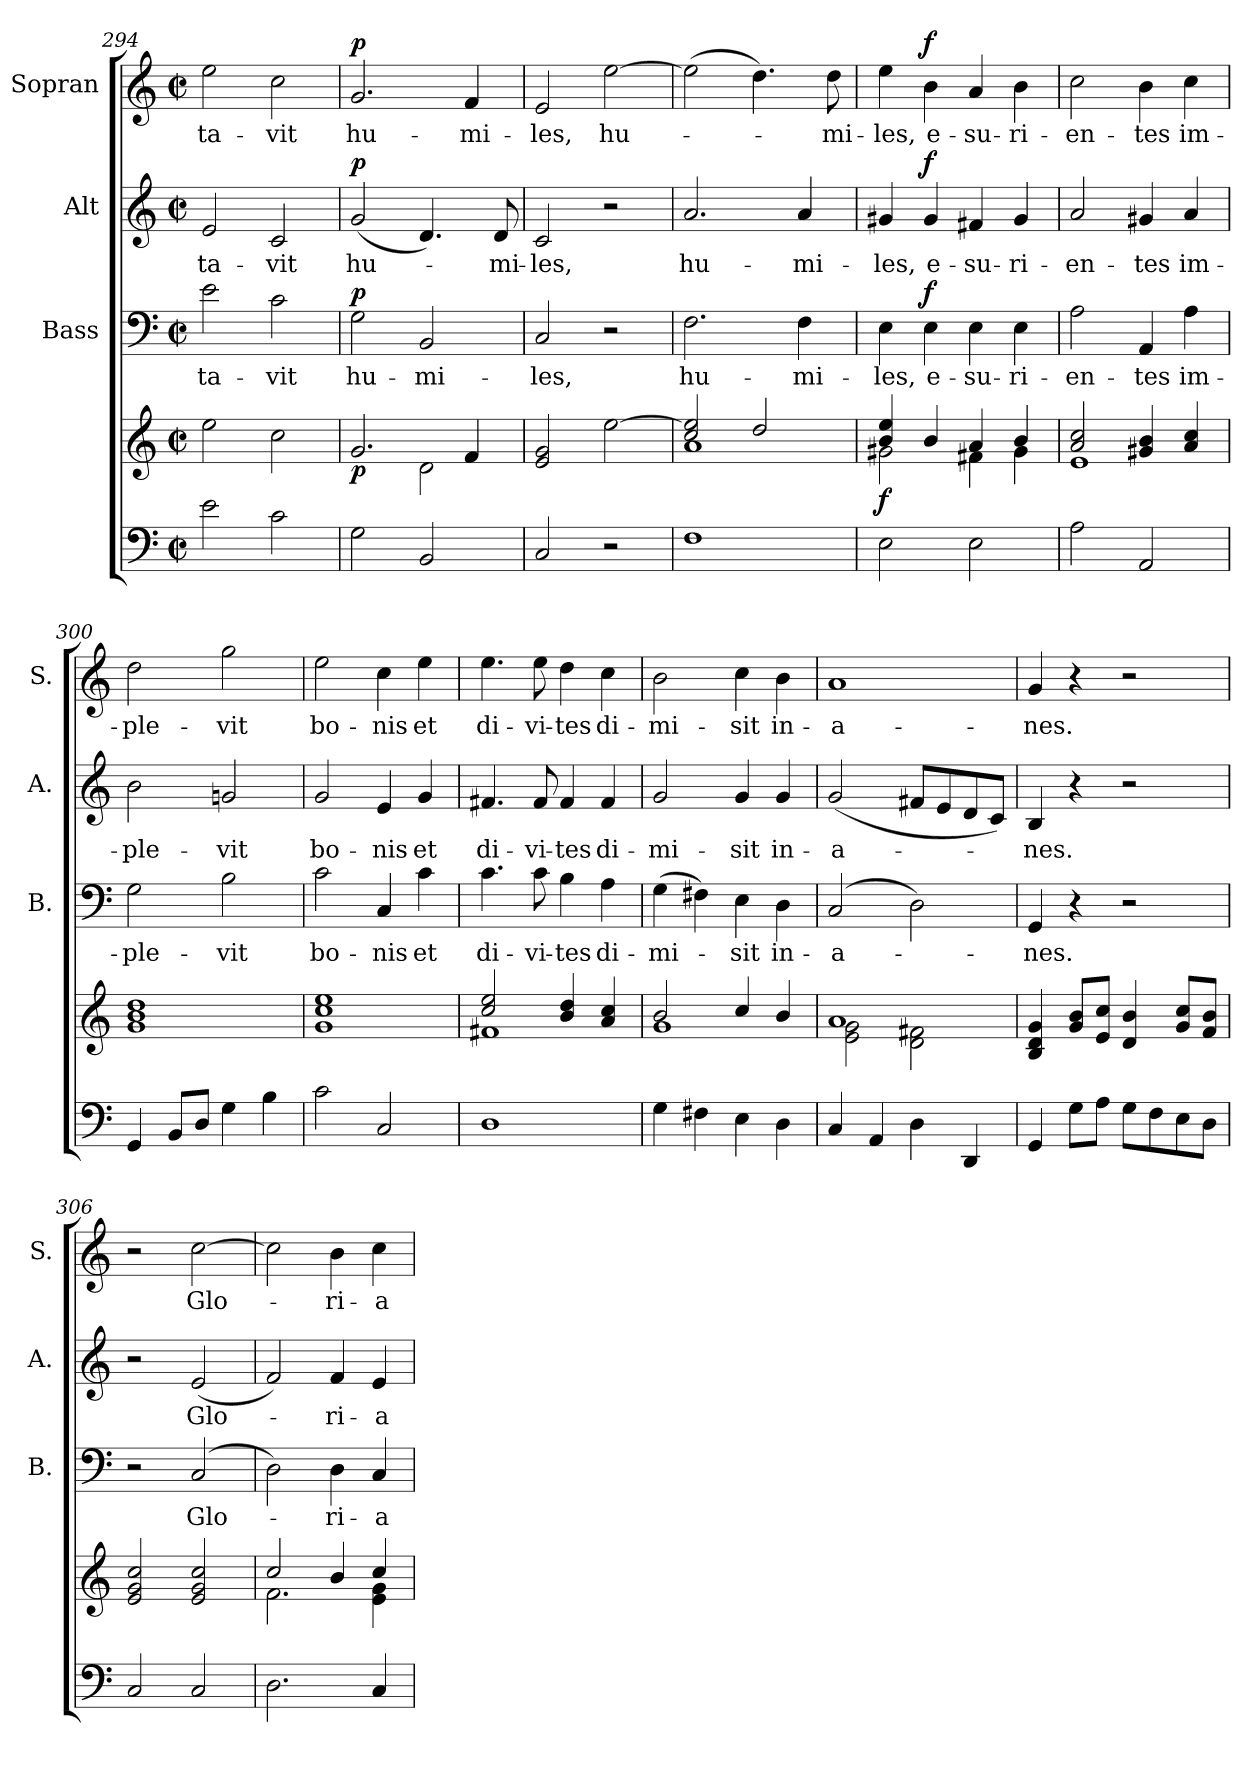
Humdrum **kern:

**kern	**kern	**dynam	**kern	**text	**dynam	**kern	**text	**dynam	**kern	**text	**dynam
*part4	*part4	*part4	*part3	*part3	*part3	*part2	*part2	*part2	*part1	*part1	*part1
*staff5	*staff4	*staff4/5	*staff3	*staff3	*staff3	*staff2	*staff2	*staff2	*staff1	*staff1	*staff1
*	*	*	*I"Bass	*	*	*I"Alt	*	*	*I"Sopran	*	*
*	*	*	*I'B.	*	*	*I'A.	*	*	*I'S.	*	*
*clefF4	*clefG2	*	*clefF4	*	*	*clefG2	*	*	*clefG2	*	*
*k[]	*k[]	*	*k[]	*	*	*k[]	*	*	*k[]	*	*
*C:	*C:	*	*C:	*	*	*C:	*	*	*C:	*	*
*M2/2	*M2/2	*	*M2/2	*	*	*M2/2	*	*	*M2/2	*	*
*met(c|)	*met(c|)	*	*met(c|)	*	*	*met(c|)	*	*	*met(c|)	*	*
=294	=294	=294	=294	=294	=294	=294	=294	=294	=294	=294	=294
!	!	!	!	!LO:LY:b	!	!	!LO:LY:b	!	!	!LO:LY:b	!
2e\	2ee\	.	2e\	-ta-	.	2e/	-ta-	.	2ee\	-ta-	.
!	!	!	!	!LO:LY:b	!	!	!LO:LY:b	!	!	!LO:LY:b	!
2c\	2cc\	.	2c\	-vit	.	2c/	-vit	.	2cc\	-vit	.
!!LO:LB:g=z
=295	=295	=295	=295	=295	=295	=295	=295	=295	=295	=295	=295
*	*^	*	*	*	*	*	*	*	*	*	*
!	!	!	!LO:DY:b	!	!LO:LY:b	!LO:DY:a	!	!LO:LY:b	!LO:DY:a	!	!LO:LY:b	!LO:DY:a
2G\	2.g/	2ryy	p	2G\	hu-	p	(<2g/	hu-	p	2.g/	hu-	p
!	!	!	!	!	!LO:LY:b	!	!	!	!	!	!	!
2BB/	.	2d\	.	2BB/	-mi-	.	4.d/)	.	.	.	.	.
!	!	!	!	!	!	!	!	!	!	!	!LO:LY:b	!
.	4f/	.	.	.	.	.	.	.	.	4f/	-mi-	.
!	!	!	!	!	!	!	!	!LO:LY:b	!	!	!	!
.	.	.	.	.	.	.	8d/	-mi-	.	.	.	.
*	*v	*v	*	*	*	*	*	*	*	*	*	*
=296	=296	=296	=296	=296	=296	=296	=296	=296	=296	=296	=296
!	!	!	!	!LO:LY:b	!	!	!LO:LY:b	!	!	!LO:LY:b	!
2C/	2e/ 2g/	.	2C/	-les,	.	2c/	-les,	.	2e/	-les,	.
!	!	!	!	!	!	!	!	!	!	!LO:LY:b	!
2r	[2ee\	.	2r	.	.	2r	.	.	[2ee\	hu-	.
=297	=297	=297	=297	=297	=297	=297	=297	=297	=297	=297	=297
*	*^	*	*	*	*	*	*	*	*	*	*
!	!	!	!	!	!LO:LY:b	!	!	!LO:LY:b	!	!	!	!
1F	2cc/ 2ee/]	1a	.	2.F\	hu-	.	2.a/	hu-	.	(>2ee\]	.	.
.	2dd/	.	.	.	.	.	.	.	.	4.dd\)	.	.
!	!	!	!	!	!LO:LY:b	!	!	!LO:LY:b	!	!	!	!
.	.	.	.	4F\	-mi-	.	4a/	-mi-	.	.	.	.
!	!	!	!	!	!	!	!	!	!	!	!LO:LY:b	!
.	.	.	.	.	.	.	.	.	.	8dd\	-mi-	.
=298	=298	=298	=298	=298	=298	=298	=298	=298	=298	=298	=298	=298
!	!	!	!LO:DY:b	!	!LO:LY:b	!	!	!LO:LY:b	!	!	!LO:LY:b	!
2E\	4b/ 4ee/	2g#X\	f	4E\	-les,	.	4g#X/	-les,	.	4ee\	-les,	.
!	!	!	!	!	!LO:LY:b	!LO:DY:a	!	!LO:LY:b	!LO:DY:a	!	!LO:LY:b	!LO:DY:a
.	4b/	.	.	4E\	e-	f	4g#/	e-	f	4b\	e-	f
!	!	!	!	!	!LO:LY:b	!	!	!LO:LY:b	!	!	!LO:LY:b	!
2E\	4a/	4f#X\	.	4E\	-su-	.	4f#X/	-su-	.	4a/	-su-	.
!	!	!	!	!	!LO:LY:b	!	!	!LO:LY:b	!	!	!LO:LY:b	!
.	4b/	4g#\	.	4E\	-ri-	.	4g#/	-ri-	.	4b\	-ri-	.
=299	=299	=299	=299	=299	=299	=299	=299	=299	=299	=299	=299	=299
!	!	!	!	!	!LO:LY:b	!	!	!LO:LY:b	!	!	!LO:LY:b	!
2A\	2a/ 2cc/	1e	.	2A\	-en-	.	2a/	-en-	.	2cc\	-en-	.
!	!	!	!	!	!LO:LY:b	!	!	!LO:LY:b	!	!	!LO:LY:b	!
2AA/	4g#X/ 4b/	.	.	4AA/	-tes	.	4g#X/	-tes	.	4b\	-tes	.
!	!	!	!	!	!LO:LY:b	!	!	!LO:LY:b	!	!	!LO:LY:b	!
.	4a/ 4cc/	.	.	4A\	im-	.	4a/	im-	.	4cc\	im-	.
*	*v	*v	*	*	*	*	*	*	*	*	*	*
=300	=300	=300	=300	=300	=300	=300	=300	=300	=300	=300	=300
!	!	!	!	!LO:LY:b	!	!	!LO:LY:b	!	!	!LO:LY:b	!
4GG/	1g 1b 1dd	.	2G\	-ple-	.	2b\	-ple-	.	2dd\	-ple-	.
8BB/L	.	.	.	.	.	.	.	.	.	.	.
8D/J	.	.	.	.	.	.	.	.	.	.	.
!	!	!	!	!LO:LY:b	!	!	!LO:LY:b	!	!	!LO:LY:b	!
4G\	.	.	2B\	-vit	.	2gn/	-vit	.	2gg\	-vit	.
4B\	.	.	.	.	.	.	.	.	.	.	.
=301	=301	=301	=301	=301	=301	=301	=301	=301	=301	=301	=301
!	!	!	!	!LO:LY:b	!	!	!LO:LY:b	!	!	!LO:LY:b	!
2c\	1g 1cc 1ee	.	2c\	bo-	.	2g/	bo-	.	2ee\	bo-	.
!	!	!	!	!LO:LY:b	!	!	!LO:LY:b	!	!	!LO:LY:b	!
2C/	.	.	4C/	-nis	.	4e/	-nis	.	4cc\	-nis	.
!	!	!	!	!LO:LY:b	!	!	!LO:LY:b	!	!	!LO:LY:b	!
.	.	.	4c\	et	.	4g/	et	.	4ee\	et	.
!!LO:PB:g=z
=302	=302	=302	=302	=302	=302	=302	=302	=302	=302	=302	=302
*	*^	*	*	*	*	*	*	*	*	*	*
!	!	!	!	!	!LO:LY:b	!	!	!LO:LY:b	!	!	!LO:LY:b	!
1D	2cc/ 2ee/	1f#X	.	4.c\	di-	.	4.f#X/	di-	.	4.ee\	di-	.
!	!	!	!	!	!LO:LY:b	!	!	!LO:LY:b	!	!	!LO:LY:b	!
.	.	.	.	8c\	-vi-	.	8f#/	-vi-	.	8ee\	-vi-	.
!	!	!	!	!	!LO:LY:b	!	!	!LO:LY:b	!	!	!LO:LY:b	!
.	4b/ 4dd/	.	.	4B\	-tes	.	4f#/	-tes	.	4dd\	-tes	.
!	!	!	!	!	!LO:LY:b	!	!	!LO:LY:b	!	!	!LO:LY:b	!
.	4a/ 4cc/	.	.	4A\	di-	.	4f#/	di-	.	4cc\	di-	.
=303	=303	=303	=303	=303	=303	=303	=303	=303	=303	=303	=303	=303
!	!	!	!	!	!LO:LY:b	!	!	!LO:LY:b	!	!	!LO:LY:b	!
4G\	2b/	1g	.	(>4G\	-mi-	.	2g/	-mi-	.	2b\	-mi-	.
4F#X\	.	.	.	4F#X\)	.	.	.	.	.	.	.	.
!	!	!	!	!	!LO:LY:b	!	!	!LO:LY:b	!	!	!LO:LY:b	!
4E\	4cc/	.	.	4E\	-sit	.	4g/	-sit	.	4cc\	-sit	.
!	!	!	!	!	!LO:LY:b	!	!	!LO:LY:b	!	!	!LO:LY:b	!
4D\	4b/	.	.	4D\	in-	.	4g/	in-	.	4b\	in-	.
=304	=304	=304	=304	=304	=304	=304	=304	=304	=304	=304	=304	=304
!	!	!	!	!	!LO:LY:b	!	!	!LO:LY:b	!	!	!LO:LY:b	!
4C/	1a	2e\ 2g\	.	(2C/	-a-	.	(<2g/	-a-	.	1a	-a-	.
4AA/	.	.	.	.	.	.	.	.	.	.	.	.
4D\	.	2d\ 2f#X\	.	2D\)	.	.	8f#X/L	.	.	.	.	.
.	.	.	.	.	.	.	8e/	.	.	.	.	.
4DD/	.	.	.	.	.	.	8d/	.	.	.	.	.
.	.	.	.	.	.	.	8c/J)	.	.	.	.	.
*	*v	*v	*	*	*	*	*	*	*	*	*	*
=305	=305	=305	=305	=305	=305	=305	=305	=305	=305	=305	=305
!	!	!	!	!LO:LY:b	!	!	!LO:LY:b	!	!	!LO:LY:b	!
4GG/	4B/ 4d/ 4g/	.	4GG/	-nes.	.	4B/	-nes.	.	4g/	-nes.	.
8G\L	8g/ 8b/L	.	4r	.	.	4r	.	.	4r	.	.
8A\J	8e/ 8cc/J	.	.	.	.	.	.	.	.	.	.
8G\L	4d/ 4b/	.	2r	.	.	2r	.	.	2r	.	.
8F\	.	.	.	.	.	.	.	.	.	.	.
8E\	8g/ 8cc/L	.	.	.	.	.	.	.	.	.	.
8D\J	8f/ 8b/J	.	.	.	.	.	.	.	.	.	.
=306	=306	=306	=306	=306	=306	=306	=306	=306	=306	=306	=306
2C/	2e/ 2g/ 2cc/	.	2r	.	.	2r	.	.	2r	.	.
!	!	!	!	!LO:LY:b	!	!	!LO:LY:b	!	!	!LO:LY:b	!
2C/	2e/ 2g/ 2cc/	.	(2C/	Glo-	.	(<2e/	Glo-	.	[2cc\	Glo-	.
=307	=307	=307	=307	=307	=307	=307	=307	=307	=307	=307	=307
*	*^	*	*	*	*	*	*	*	*	*	*
2.D\	2cc/	2.f\	.	2D\)	.	.	2f/)	.	.	2cc\]	.	.
!	!	!	!	!	!LO:LY:b	!	!	!LO:LY:b	!	!	!LO:LY:b	!
.	4b/	.	.	4D\	-ri-	.	4f/	-ri-	.	4b\	-ri-	.
!	!	!	!	!	!LO:LY:b	!	!	!LO:LY:b	!	!	!LO:LY:b	!
4C/	4cc/	4e\ 4g\	.	4C/	-a	.	4e/	-a	.	4cc\	-a	.
*	*v	*v	*	*	*	*	*	*	*	*	*	*
=	=	=	=	=	=	=	=	=	=	=	=
*-	*-	*-	*-	*-	*-	*-	*-	*-	*-	*-	*-
